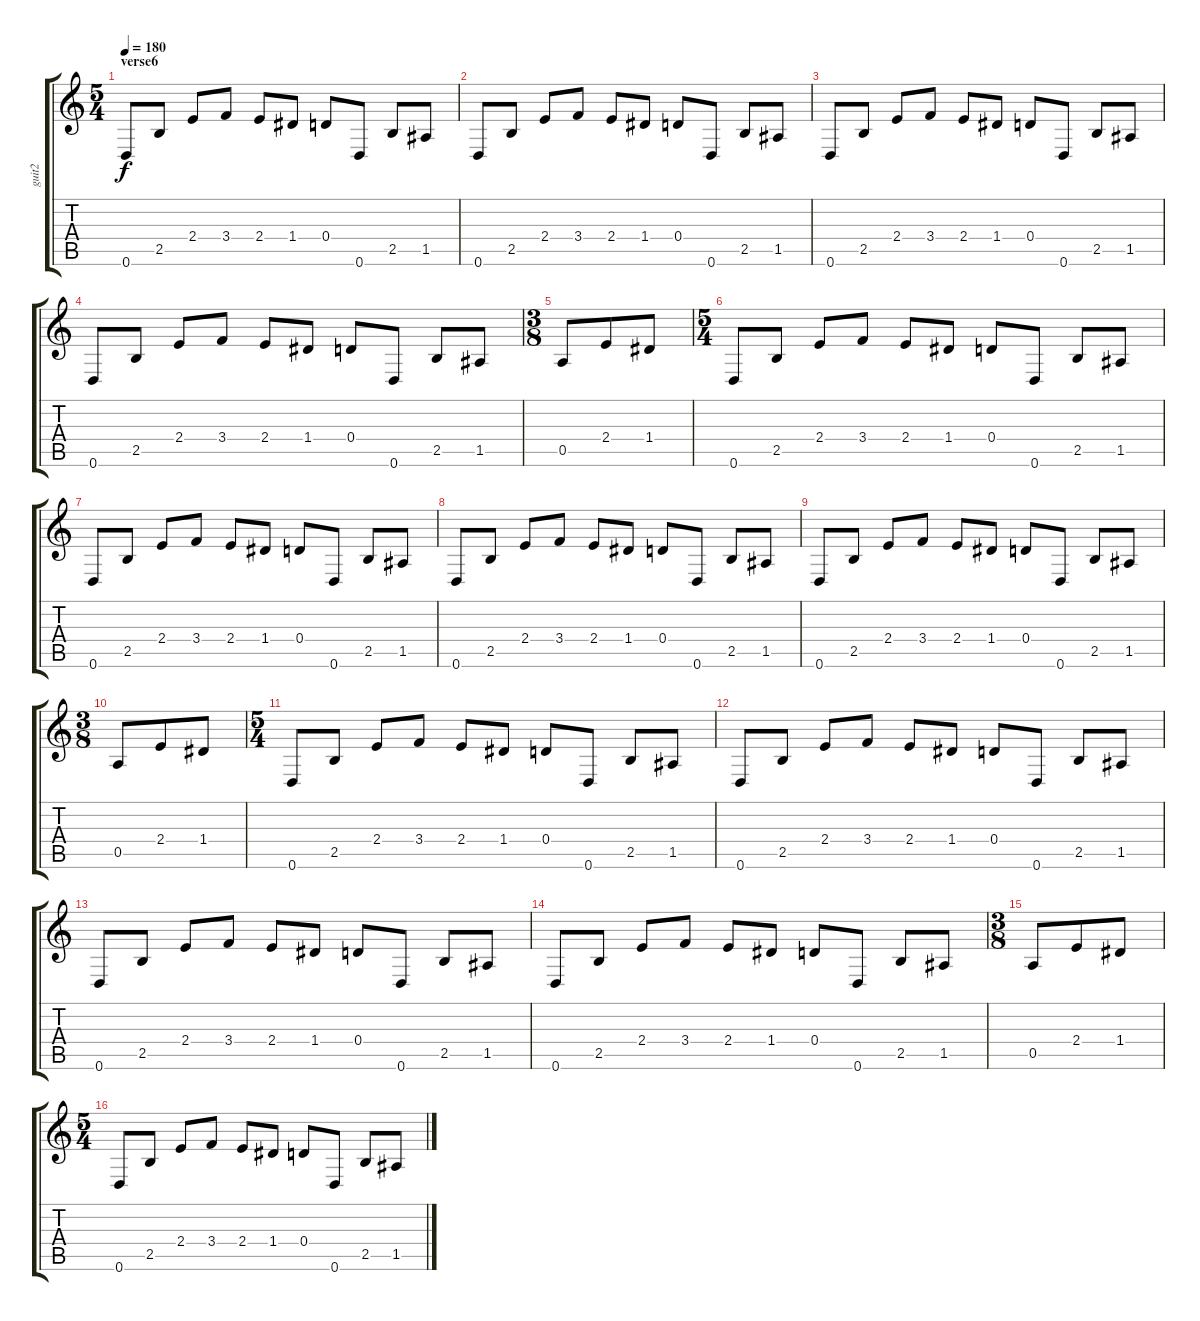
\track ("guit2" "guit2") {instrument distortionguitar}
\staff {score tabs}
\tuning (E4 B3 G3 D3 A2 D2) {hide}
\ts (5 4)
\section ("" "verse6")
\tempo 180
\clef g2
\ks c
0.6.8{dy f} 2.5.8 2.4.8 3.4.8 2.4.8 1.4.8 0.4.8 0.6.8 2.5.8 1.5.8 |
0.6.8 2.5.8 2.4.8 3.4.8 2.4.8 1.4.8 0.4.8 0.6.8 2.5.8 1.5.8 |
0.6.8 2.5.8 2.4.8 3.4.8 2.4.8 1.4.8 0.4.8 0.6.8 2.5.8 1.5.8 |
0.6.8 2.5.8 2.4.8 3.4.8 2.4.8 1.4.8 0.4.8 0.6.8 2.5.8 1.5.8 |
\ts (3 8)
0.5.8 2.4.8 1.4.8 |
\ts (5 4)
0.6.8 2.5.8 2.4.8 3.4.8 2.4.8 1.4.8 0.4.8 0.6.8 2.5.8 1.5.8 |
0.6.8 2.5.8 2.4.8 3.4.8 2.4.8 1.4.8 0.4.8 0.6.8 2.5.8 1.5.8 |
0.6.8 2.5.8 2.4.8 3.4.8 2.4.8 1.4.8 0.4.8 0.6.8 2.5.8 1.5.8 |
0.6.8 2.5.8 2.4.8 3.4.8 2.4.8 1.4.8 0.4.8 0.6.8 2.5.8 1.5.8 |
\ts (3 8)
0.5.8 2.4.8 1.4.8 |
\ts (5 4)
0.6.8 2.5.8 2.4.8 3.4.8 2.4.8 1.4.8 0.4.8 0.6.8 2.5.8 1.5.8 |
0.6.8 2.5.8 2.4.8 3.4.8 2.4.8 1.4.8 0.4.8 0.6.8 2.5.8 1.5.8 |
0.6.8 2.5.8 2.4.8 3.4.8 2.4.8 1.4.8 0.4.8 0.6.8 2.5.8 1.5.8 |
0.6.8 2.5.8 2.4.8 3.4.8 2.4.8 1.4.8 0.4.8 0.6.8 2.5.8 1.5.8 |
\ts (3 8)
0.5.8 2.4.8 1.4.8 |
\ts (5 4)
0.6.8 2.5.8 2.4.8 3.4.8 2.4.8 1.4.8 0.4.8 0.6.8 2.5.8 1.5.8
